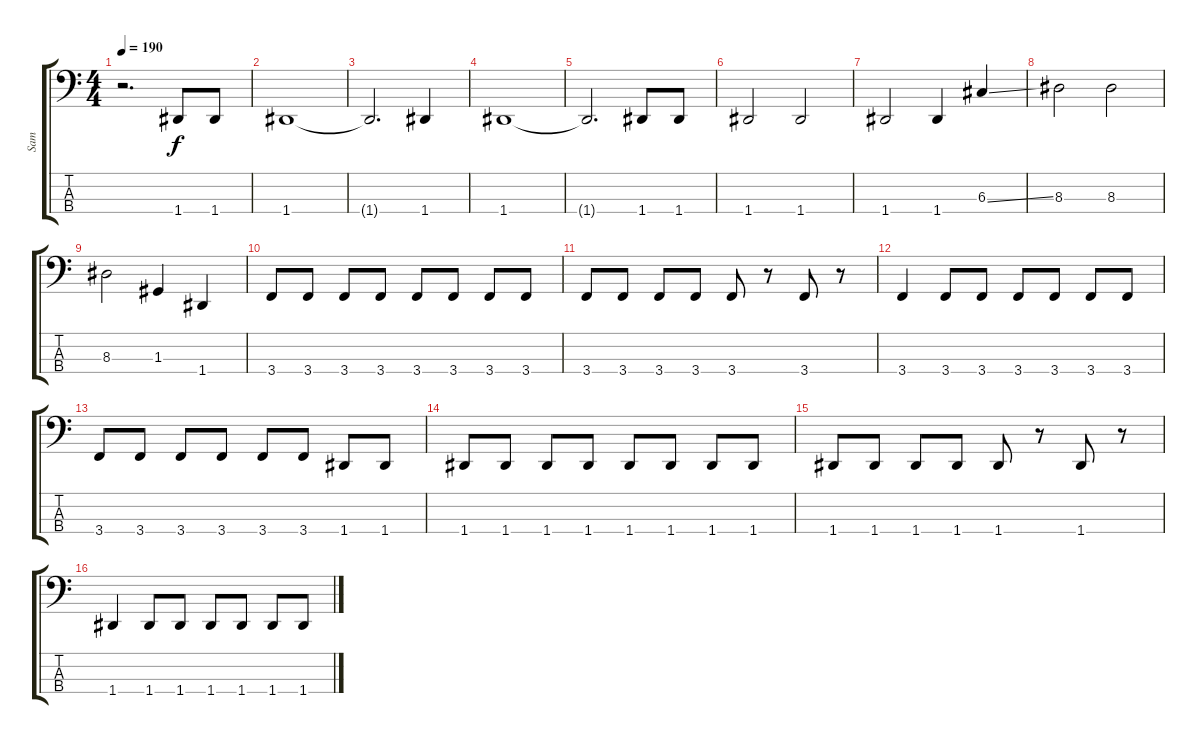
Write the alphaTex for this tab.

\track ("Sam" "Sam") {instrument electricbasspick}
\staff {score tabs}
\tuning (F2 C2 G1 D1) {hide}
\ts (4 4)
\tempo 190
\clef f4
\ks c
r.2{d dy f instrument electricbasspick} 1.4.8 1.4.8 |
1.4.1 |
1.4{t}.2{d} 1.4.4 |
1.4.1 |
1.4{t}.2{d} 1.4.8 1.4.8 |
1.4.2 1.4.2 |
1.4.2 1.4.4 6.3{ss}.4 |
8.3.2 8.3.2 |
8.3.2 1.3.4 1.4.4 |
3.4.8 3.4.8 3.4.8 3.4.8 3.4.8 3.4.8 3.4.8 3.4.8 |
3.4.8 3.4.8 3.4.8 3.4.8 3.4.8 r.8 3.4.8 r.8 |
3.4.4 3.4.8 3.4.8 3.4.8 3.4.8 3.4.8 3.4.8 |
3.4.8 3.4.8 3.4.8 3.4.8 3.4.8 3.4.8 1.4.8 1.4.8 |
1.4.8 1.4.8 1.4.8 1.4.8 1.4.8 1.4.8 1.4.8 1.4.8 |
1.4.8 1.4.8 1.4.8 1.4.8 1.4.8 r.8 1.4.8 r.8 |
1.4.4 1.4.8 1.4.8 1.4.8 1.4.8 1.4.8 1.4.8
